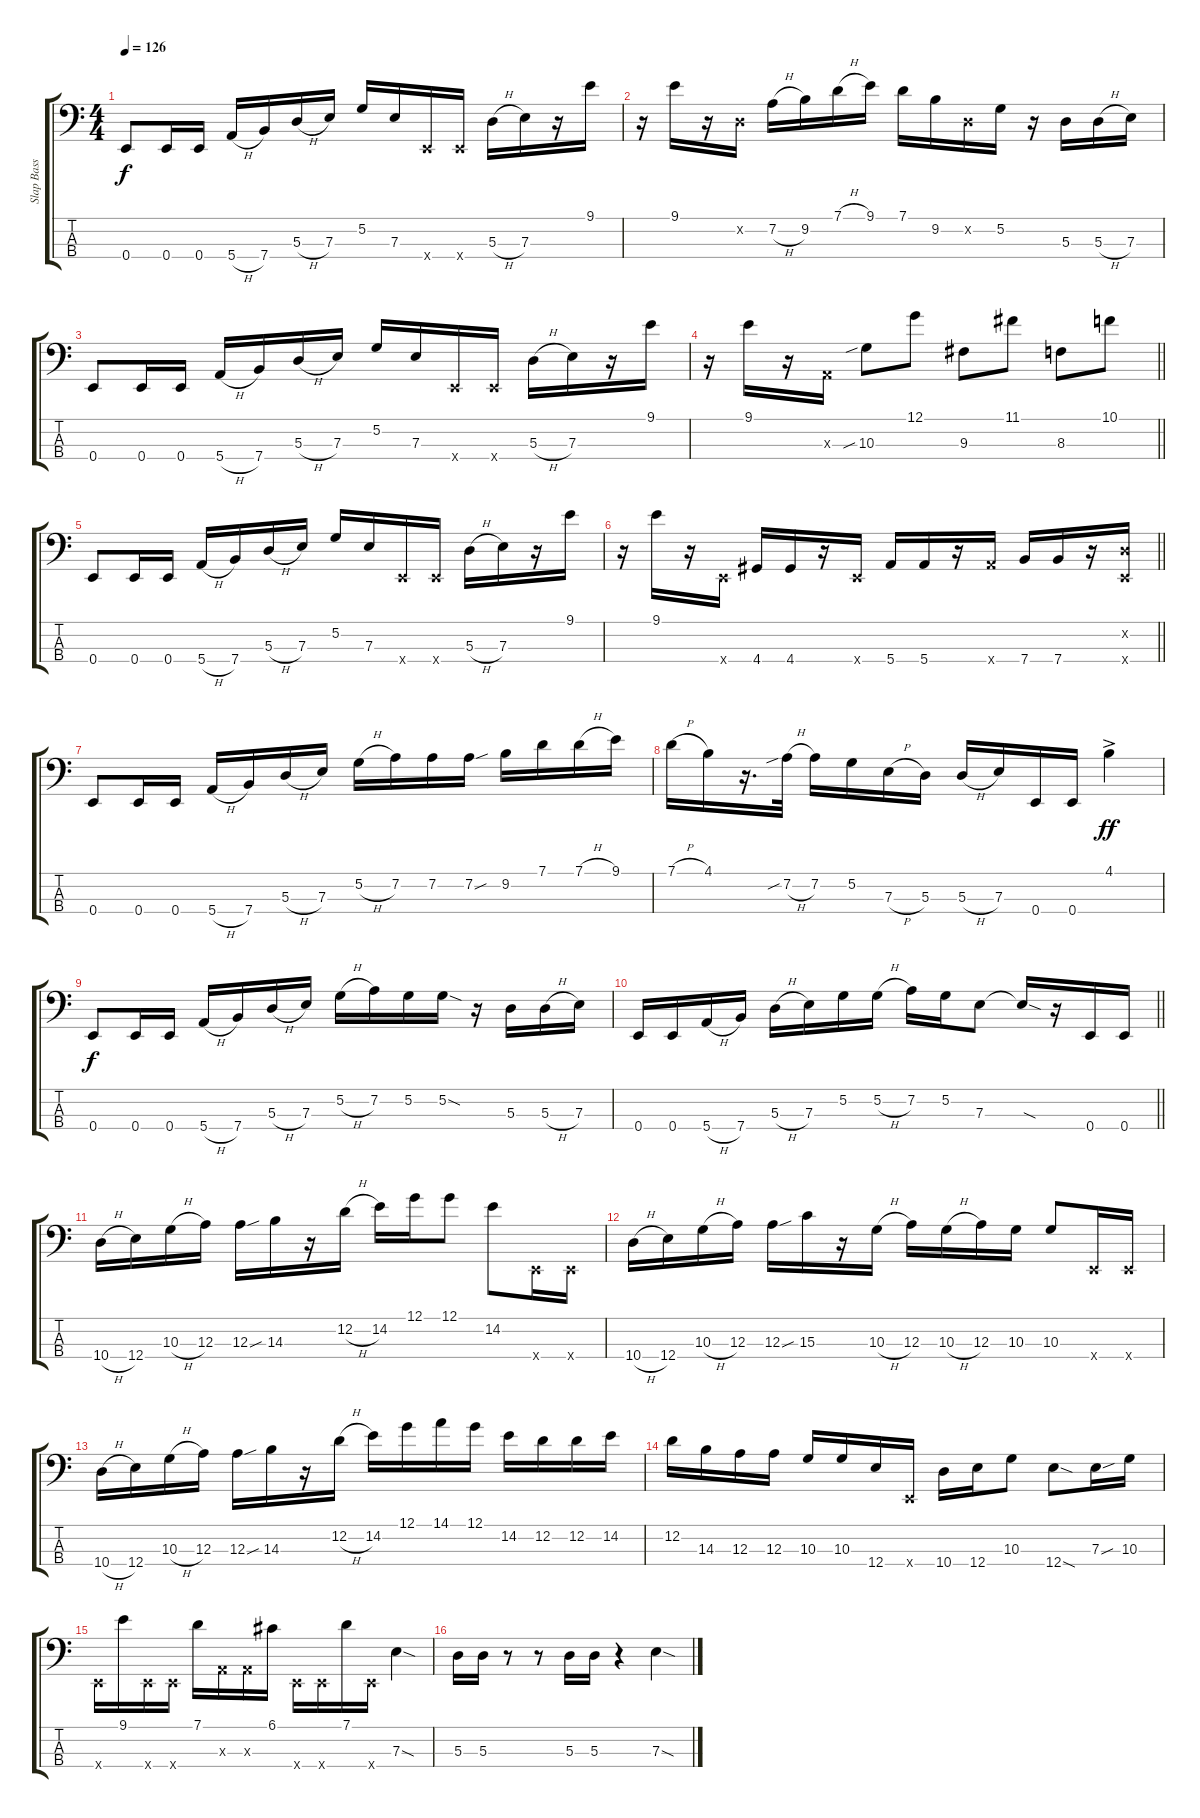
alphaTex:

\track ("Slap Bass" "Slap Bass") {instrument slapbass1}
\staff {score tabs}
\tuning (G2 D2 A1 E1) {hide}
\ts (4 4)
\tempo 126
\clef f4
\ks c
0.4.8{dy f} 0.4.16 0.4.16 5.4{h}.16 7.4.16 5.3{h}.16 7.3.16 5.2.16 7.3.16 0.4{x}.16 0.4{x}.16 5.3{h}.16 7.3.16 r.16 9.1.16 |
r.16 9.1.16 r.16 0.2{x}.16 7.2{h}.16 9.2.16 7.1{h}.16 9.1.16 7.1.16 9.2.16 0.2{x}.16 5.2.16 r.16 5.3.16 5.3{h}.16 7.3.16 |
0.4.8 0.4.16 0.4.16 5.4{h}.16 7.4.16 5.3{h}.16 7.3.16 5.2.16 7.3.16 0.4{x}.16 0.4{x}.16 5.3{h}.16 7.3.16 r.16 9.1.16 |
\barLineRight lightlight
r.16 9.1.16 r.16 0.3{x}.16 10.3{sib}.8 12.1.8 9.3.8 11.1.8 8.3.8 10.1.8 |
0.4.8 0.4.16 0.4.16 5.4{h}.16 7.4.16 5.3{h}.16 7.3.16 5.2.16 7.3.16 0.4{x}.16 0.4{x}.16 5.3{h}.16 7.3.16 r.16 9.1.16 |
\barLineRight lightlight
r.16 9.1.16 r.16 0.4{x}.16 4.4.16 4.4.16 r.16 0.4{x}.16 5.4.16 5.4.16 r.16 5.4{x}.16 7.4.16 7.4.16 r.16 (0.2{x} 0.4{x}).16 |
0.4.8 0.4.16 0.4.16 5.4{h}.16 7.4.16 5.3{h}.16 7.3.16 5.2{h}.16 7.2.16 7.2.16 7.2{sou}.16 9.2.16 7.1.16 7.1{h}.16 9.1.16 |
7.1{h}.16 4.1.16 r.16{d} 7.2{sib h}.32 7.2.16 5.2.16 7.3{h}.16 5.3.16 5.3{h}.16 7.3.16 0.4.16 0.4.16 4.1{ac}.4{dy ff} |
0.4.8{dy f} 0.4.16 0.4.16 5.4{h}.16 7.4.16 5.3{h}.16 7.3.16 5.2{h}.16 7.2.16 5.2.16 5.2{sod}.16 r.16 5.3.16 5.3{h}.16 7.3.16 |
\barLineRight lightlight
0.4.16 0.4.16 5.4{h}.16 7.4.16 5.3{h}.16 7.3.16 5.2.16 5.2{h}.16 7.2.16 5.2.16 7.3.8 7.3{sod t}.16 r.16 0.4.16 0.4.16 |
10.4{h}.16 12.4.16 10.3{h}.16 12.3.16 12.3{sou}.16 14.3.16 r.16 12.2{h}.16 14.2.16 12.1.16 12.1.8 14.2.8 0.4{x}.16 0.4{x}.16 |
10.4{h}.16 12.4.16 10.3{h}.16 12.3.16 12.3{sou}.16 15.3.16 r.16 10.3{h}.16 12.3.16 10.3{h}.16 12.3.16 10.3.16 10.3.8 0.4{x}.16 0.4{x}.16 |
10.4{h}.16 12.4.16 10.3{h}.16 12.3.16 12.3{sou}.16 14.3.16 r.16 12.2{h}.16 14.2.16 12.1.16 14.1.16 12.1.16 14.2.16 12.2.16 12.2.16 14.2.16 |
12.2.16 14.3.16 12.3.16 12.3.16 10.3.16 10.3.16 12.4.16 0.4{x}.16 10.4.16 12.4.16 10.3.8 12.4{sod}.8 7.3{sou}.16 10.3.16 |
0.4{x}.16 9.1.16 0.4{x}.16 0.4{x}.16 7.1.16 0.3{x}.16 0.3{x}.16 6.1.16 0.4{x}.16 0.4{x}.16 7.1.16 0.4{x}.16 7.3{sod}.4 |
5.3.16 5.3.16 r.8 r.8 5.3.16 5.3.16 r.4 7.3{sod}.4
